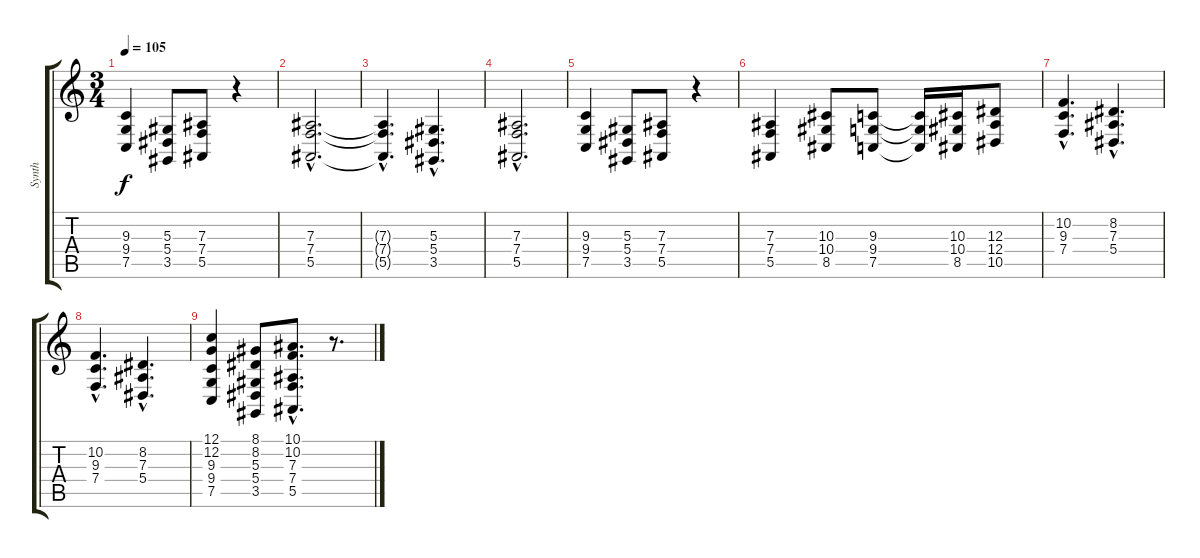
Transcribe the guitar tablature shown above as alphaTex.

\track ("Synth" "Synth") {instrument choiraahs}
\staff {score tabs}
\tuning (C4 G3 Eb3 Bb2 F2 C2) {hide}
\ts (3 4)
\tempo 105
\clef g2
\ks c
(9.3 9.4 7.5).4{dy f volume 10} (5.3 5.4 3.5).8 (7.3 7.4 5.5).8 r.4 |
(7.3{hac} 7.4{hac} 5.5{hac}).2{d volume 10} |
(7.3{hac t} 7.4{hac t} 5.5{hac t}).4{d volume 10} (5.3{hac} 5.4{hac} 3.5{hac}).4{d} |
(7.3{hac} 7.4{hac} 5.5{hac}).2{d volume 10} |
(9.3 9.4 7.5).4{volume 10} (5.3 5.4 3.5).8 (7.3 7.4 5.5).8 r.4 |
(7.3 7.4 5.5).4{volume 10} (10.3 10.4 8.5).8 (9.3 9.4 7.5).8 (9.3{t} 9.4{t} 7.5{t}).16 (10.3 10.4 8.5).16 (12.3 12.4 10.5).8 |
(10.2{hac} 9.3{hac} 7.4{hac}).4{d volume 10} (8.2{hac} 7.3{hac} 5.4{hac}).4{d} |
(10.2{hac} 9.3{hac} 7.4{hac}).4{d volume 10} (8.2{hac} 7.3{hac} 5.4{hac}).4{d} |
(12.1 12.2 9.3 9.4 7.5).4{volume 10} (8.1 8.2 5.3 5.4 3.5).8 (10.1{hac} 10.2{hac} 7.3{hac} 7.4{hac} 5.5{hac}).8{d} r.8{d}
